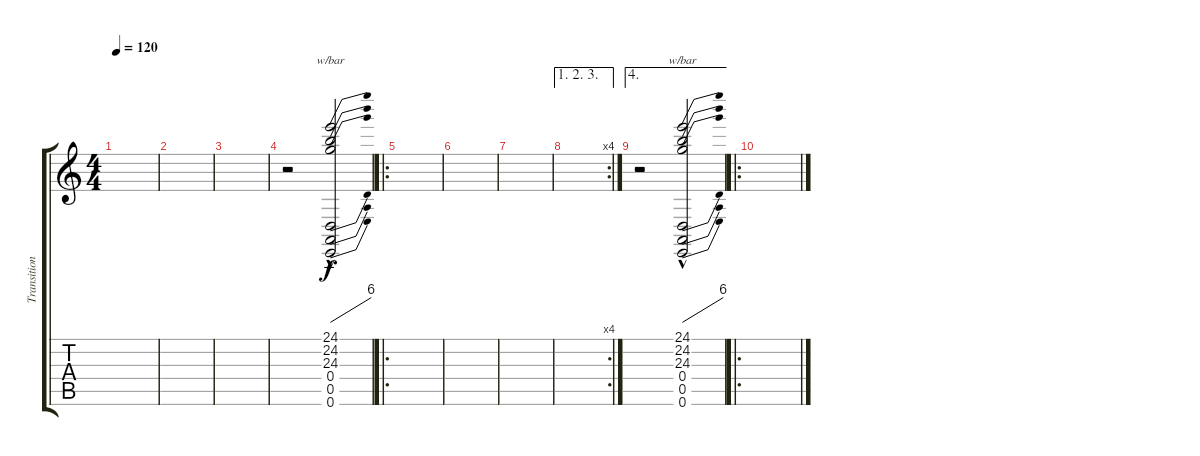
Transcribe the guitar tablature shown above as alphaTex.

\track ("Transitions #2" "Transition") {instrument seashore}
\staff {score tabs}
\tuning (E4 B3 G3 D3 A2 E2) {hide}
\ts (4 4)
\tempo 120
\clef g2
\ks c
|
|
|
r.2 (24.1{hac} 24.2{hac} 24.3{hac} 0.4 0.5 0.6).2{tbe (dive default 0 0 60 24)} |
\ro
|
|
|
\ae (1 2 3)
\rc 4
|
\ae 4
r.2 (24.1{hac} 24.2{hac} 24.3{hac} 0.4 0.5 0.6).2{tbe (dive default 0 0 60 24)} |
\ro
